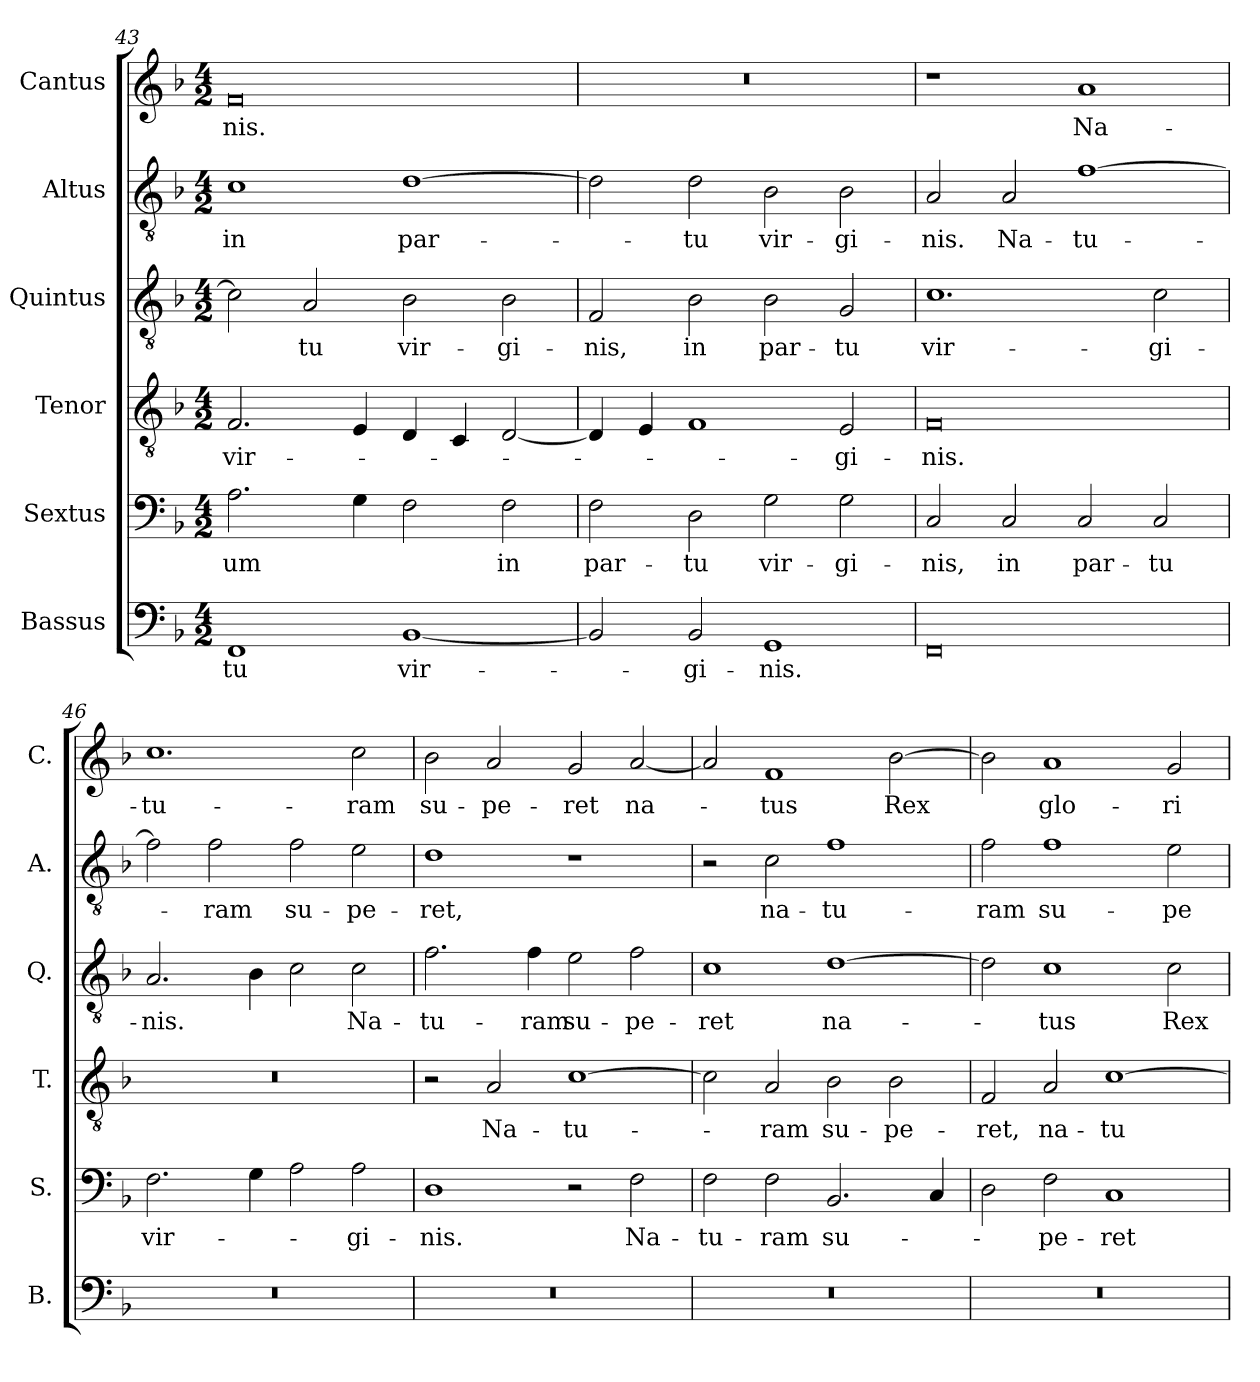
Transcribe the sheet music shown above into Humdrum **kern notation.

**kern	**text	**kern	**text	**kern	**text	**kern	**text	**kern	**text	**kern	**text
*part6	*part6	*part5	*part5	*part4	*part4	*part3	*part3	*part2	*part2	*part1	*part1
*staff6	*staff6	*staff5	*staff5	*staff4	*staff4	*staff3	*staff3	*staff2	*staff2	*staff1	*staff1
*I"Bassus	*	*I"Sextus	*	*I"Tenor	*	*I"Quintus	*	*I"Altus	*	*I"Cantus	*
*I'B.	*	*I'S.	*	*I'T.	*	*I'Q.	*	*I'A.	*	*I'C.	*
*clefF4	*	*clefF4	*	*clefGv2	*	*clefGv2	*	*clefGv2	*	*clefG2	*
*k[b-]	*	*k[b-]	*	*k[b-]	*	*k[b-]	*	*k[b-]	*	*k[b-]	*
*F:	*	*F:	*	*F:	*	*F:	*	*F:	*	*F:	*
*M4/2	*	*M4/2	*	*M4/2	*	*M4/2	*	*M4/2	*	*M4/2	*
=43	=43	=43	=43	=43	=43	=43	=43	=43	=43	=43	=43
!	!LO:LY:b	!	!LO:LY:b	!	!LO:LY:b	!	!	!	!LO:LY:b	!	!LO:LY:b
1FF	-tu	2.A\	-um	2.F/	vir-	2c\]	.	1c	in	0f	-nis.
!	!	!	!	!	!	!	!LO:LY:b	!	!	!	!
.	.	.	.	.	.	2A/	-tu	.	.	.	.
.	.	4G\	.	4E/	.	.	.	.	.	.	.
!	!LO:LY:b	!	!	!	!	!	!LO:LY:b	!	!LO:LY:b	!	!
[1BB-	vir-	2F\	.	4D/	.	2B-\	vir-	[1d	par-	.	.
.	.	.	.	4C/	.	.	.	.	.	.	.
!	!	!	!LO:LY:b	!	!	!	!LO:LY:b	!	!	!	!
.	.	2F\	in	[2D/	.	2B-\	-gi-	.	.	.	.
!!LO:PB:g=z
=44	=44	=44	=44	=44	=44	=44	=44	=44	=44	=44	=44
!	!	!	!LO:LY:b	!	!	!	!LO:LY:b	!	!	!	!
2BB-/]	.	2F\	par-	4D/]	.	2F/	-nis,	2d\]	.	0r	.
.	.	.	.	4E/	.	.	.	.	.	.	.
!	!LO:LY:b	!	!LO:LY:b	!	!	!	!LO:LY:b	!	!LO:LY:b	!	!
2BB-/	-gi-	2D\	-tu	1F	.	2B-\	in	2d\	-tu	.	.
!	!LO:LY:b	!	!LO:LY:b	!	!	!	!LO:LY:b	!	!LO:LY:b	!	!
1GG	-nis.	2G\	vir-	.	.	2B-\	par-	2B-\	vir-	.	.
!	!	!	!LO:LY:b	!	!LO:LY:b	!	!LO:LY:b	!	!LO:LY:b	!	!
.	.	2G\	-gi-	2E/	-gi-	2G/	-tu	2B-\	-gi-	.	.
=45	=45	=45	=45	=45	=45	=45	=45	=45	=45	=45	=45
!	!	!	!LO:LY:b	!	!LO:LY:b	!	!LO:LY:b	!	!LO:LY:b	!	!
0FF	.	2C/	-nis,	0F	-nis.	1.c	vir-	2A/	-nis.	1r	.
!	!	!	!LO:LY:b	!	!	!	!	!	!LO:LY:b	!	!
.	.	2C/	in	.	.	.	.	2A/	Na-	.	.
!	!	!	!LO:LY:b	!	!	!	!	!	!LO:LY:b	!	!LO:LY:b
.	.	2C/	par-	.	.	.	.	[1f	-tu-	1a	Na-
!	!	!	!LO:LY:b	!	!	!	!LO:LY:b	!	!	!	!
.	.	2C/	-tu	.	.	2c\	-gi-	.	.	.	.
=46	=46	=46	=46	=46	=46	=46	=46	=46	=46	=46	=46
!	!	!	!LO:LY:b	!	!	!	!LO:LY:b	!	!	!	!LO:LY:b
0r	.	2.F\	vir-	0r	.	2.A/	-nis.	2f\]	.	1.cc	-tu-
!	!	!	!	!	!	!	!	!	!LO:LY:b	!	!
.	.	.	.	.	.	.	.	2f\	-ram	.	.
.	.	4G\	.	.	.	4B-\	.	.	.	.	.
!	!	!	!	!	!	!	!	!	!LO:LY:b	!	!
.	.	2A\	.	.	.	2c\	.	2f\	su-	.	.
!	!	!	!LO:LY:b	!	!	!	!LO:LY:b	!	!LO:LY:b	!	!LO:LY:b
.	.	2A\	-gi-	.	.	2c\	Na-	2e\	-pe-	2cc\	-ram
=47	=47	=47	=47	=47	=47	=47	=47	=47	=47	=47	=47
!	!	!	!LO:LY:b	!	!	!	!LO:LY:b	!	!LO:LY:b	!	!LO:LY:b
0r	.	1D	-nis.	2r	.	2.f\	-tu-	1d	-ret,	2b-\	su-
!	!	!	!	!	!LO:LY:b	!	!	!	!	!	!LO:LY:b
.	.	.	.	2A/	Na-	.	.	.	.	2a/	-pe-
!	!	!	!	!	!	!	!LO:LY:b	!	!	!	!
.	.	.	.	.	.	4f\	-ram	.	.	.	.
!	!	!	!	!	!LO:LY:b	!	!LO:LY:b	!	!	!	!LO:LY:b
.	.	2r	.	[1c	-tu-	2e\	su-	1r	.	2g/	-ret
!	!	!	!LO:LY:b	!	!	!	!LO:LY:b	!	!	!	!LO:LY:b
.	.	2F\	Na-	.	.	2f\	-pe-	.	.	[2a/	na-
=48	=48	=48	=48	=48	=48	=48	=48	=48	=48	=48	=48
!	!	!	!LO:LY:b	!	!	!	!LO:LY:b	!	!	!	!
0r	.	2F\	-tu-	2c\]	.	1c	-ret	2r	.	2a/]	.
!	!	!	!LO:LY:b	!	!LO:LY:b	!	!	!	!LO:LY:b	!	!LO:LY:b
.	.	2F\	-ram	2A/	-ram	.	.	2c\	na-	1f	-tus
!	!	!	!LO:LY:b	!	!LO:LY:b	!	!LO:LY:b	!	!LO:LY:b	!	!
.	.	2.BB-/	su-	2B-\	su-	[1d	na-	1f	-tu-	.	.
!	!	!	!	!	!LO:LY:b	!	!	!	!	!	!LO:LY:b
.	.	.	.	2B-\	-pe-	.	.	.	.	[2b-\	Rex
.	.	4C/	.	.	.	.	.	.	.	.	.
=49	=49	=49	=49	=49	=49	=49	=49	=49	=49	=49	=49
!	!	!	!	!	!LO:LY:b	!	!	!	!LO:LY:b	!	!
0r	.	2D\	.	2F/	-ret,	2d\]	.	2f\	-ram	2b-\]	.
!	!	!	!LO:LY:b	!	!LO:LY:b	!	!LO:LY:b	!	!LO:LY:b	!	!LO:LY:b
.	.	2F\	-pe-	2A/	na-	1c	-tus	1f	su-	1a	glo-
!	!	!	!LO:LY:b	!	!LO:LY:b	!	!	!	!	!	!
.	.	1C	-ret	[1c	-tu-	.	.	.	.	.	.
!	!	!	!	!	!	!	!LO:LY:b	!	!LO:LY:b	!	!LO:LY:b
.	.	.	.	.	.	2c\	Rex	2e\	-pe-	2g/	-ri-
=	=	=	=	=	=	=	=	=	=	=	=
*-	*-	*-	*-	*-	*-	*-	*-	*-	*-	*-	*-
